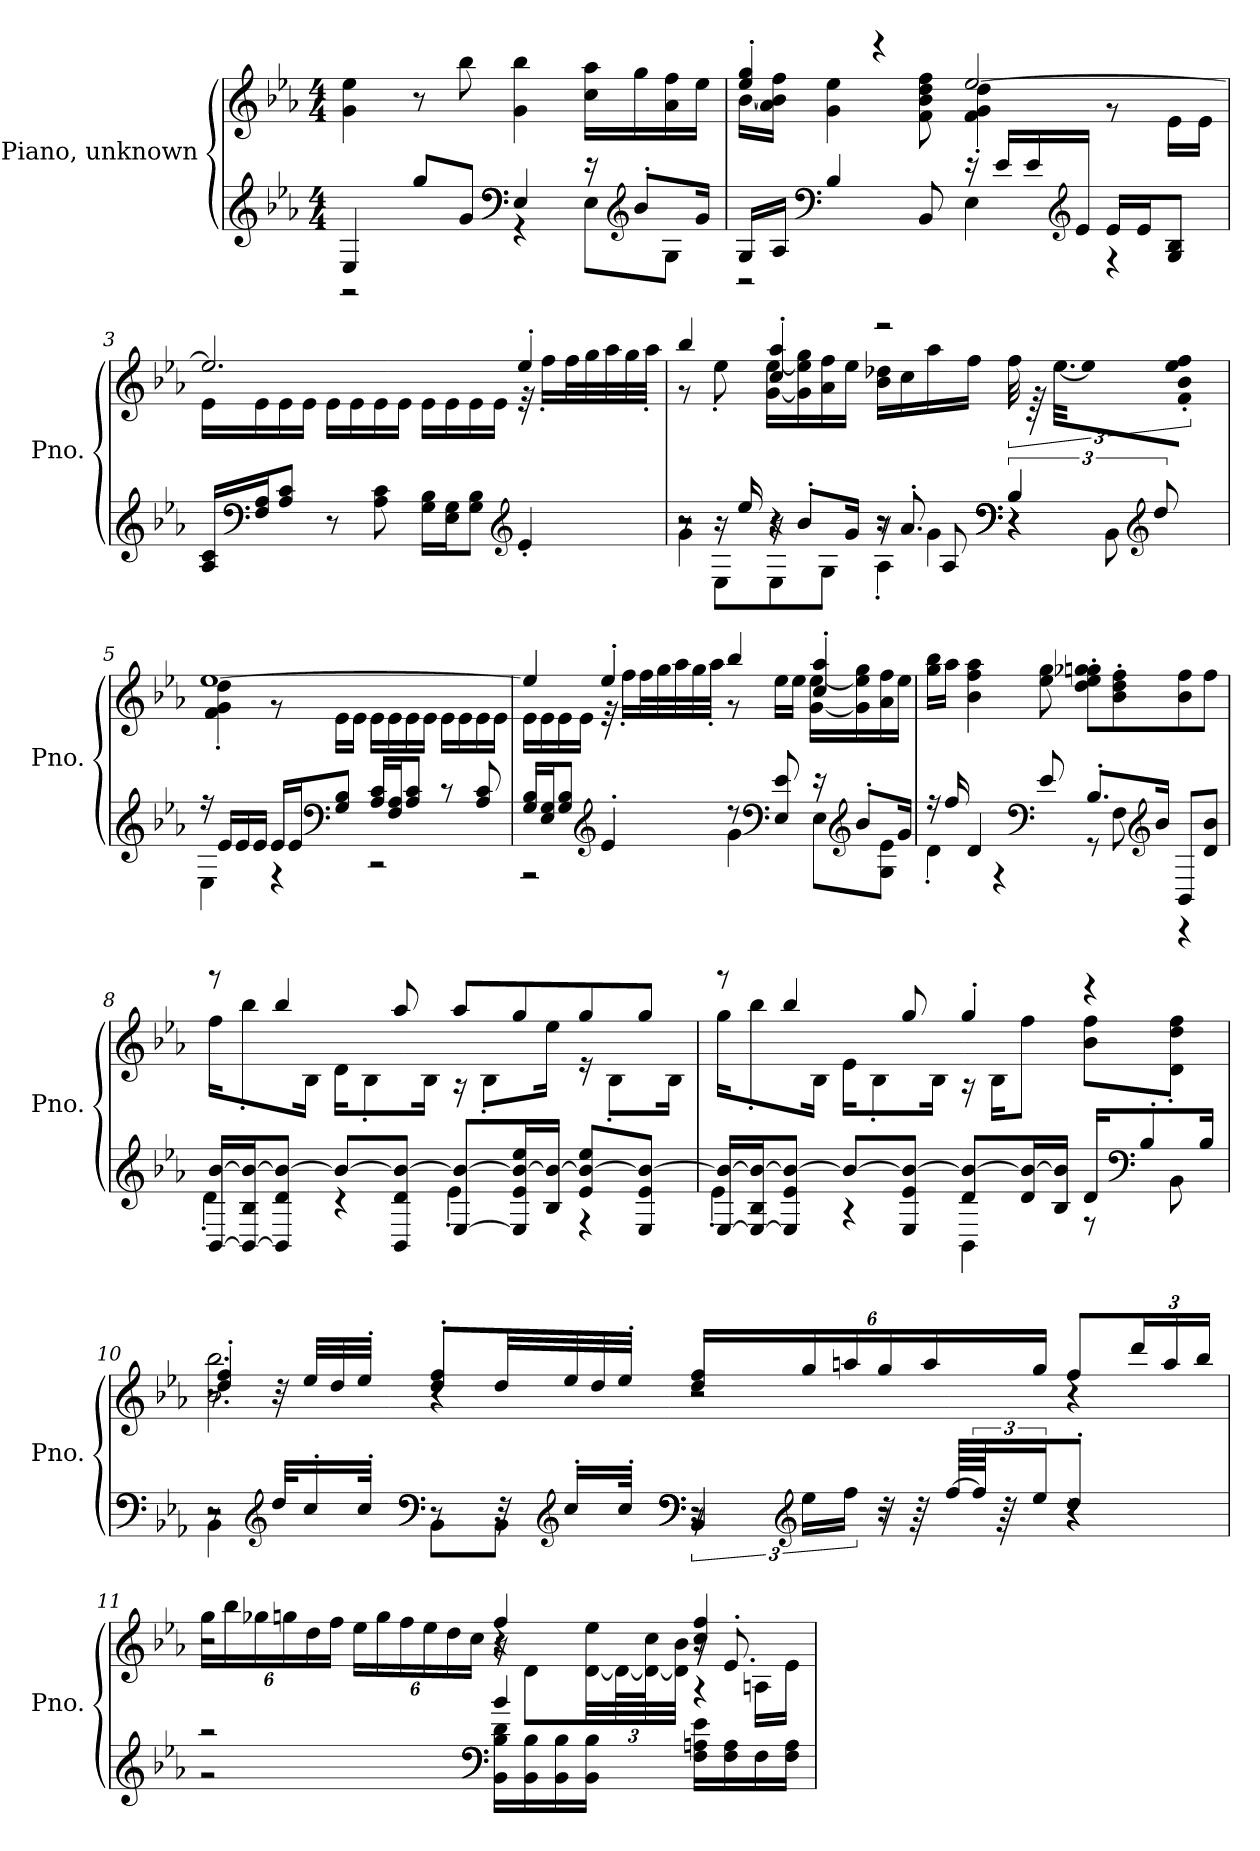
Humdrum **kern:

**kern	**kern
*part1	*part1
*staff2	*staff1
*I"Piano, unknown	*
*I'Pno.	*
*clefG2	*clefG2
*k[b-e-a-]	*k[b-e-a-]
*M4/4	*M4/4
*MM120	*MM120
=1	=1
*^	*
4E-/	2r	4g\ 4ee-\
8gg/L	.	8r
8g/J	.	8bb-\
*clefF4	*	*
4E-/	4r	4g\ 4bb-\
16r	8E-\L	16cc\ 16aa-\LL
*clefG2	*	*
8b-'/L	.	16gg\
.	8G\J	16a-\ 16ff\
16g/Jk	.	16ee-\JJ
=2	=2	=2
*	*	*^
16G/LL	2r	4ee-/' 4gg/'	[16b-\LL
16A-/JJ	.	.	16a-\ 16b-\] 16ff\JJ
*clefF4	*	*	*
4B-/	.	.	4g\ 4ee-\
.	.	4r	.
8BB-/	.	.	8f\ 8b-\ 8dd\ 8ff\
16r	4E-\	[2ee-/	4f\' 4g\' 4dd\'
16e-/LL	.	.	.
16e-/	.	.	.
*clefG2	*	*	*
16e-/JJ	.	.	.
16e-/LL	4r	.	8r
16e-/J	.	.	.
8G/ 8B-/J	.	.	16e-\LL
.	.	.	16e-\JJ
*v	*v	*	*
!!LO:LB:g=z	!!
=3	=3	=3
16A-/ 16c/LL	2.ee-/]	16e-\LL
*clefF4	*	*
16F/ 16A-/J	.	16e-\
8A-/ 8c/J	.	16e-\
.	.	16e-\JJ
8r	.	16e-\LL
.	.	16e-\
8A-\ 8c\	.	16e-\
.	.	16e-\JJ
16G\ 16B-\LL	.	16e-\LL
16E-\ 16G\J	.	16e-\
8G\ 8B-\J	.	16e-\
.	.	16e-\JJ
*clefG2	*	*
4e-'/	4ee-'/	32r
.	.	16ff'\LL
.	.	32ff\L
.	.	32gg\
.	.	32aa-\
.	.	32gg\
.	.	32aa-'\JJJ
!!LO:LB:g=z	!!
=4	=4	=4
*^	*	*
*	*^	*	*
*	*	*^	*	*
8r	4g\	2r	8r	4bb-/	8r
16r	.	.	8E-\L	.	8ee-'\
16ee-/	.	.	.	.	.
16r	4r	.	8E-\	4cc/' 4aa-/'	[16g\ [16ee-\LL
8b-'/L	.	.	.	.	16g\] 16ee-\] 16gg\
.	.	.	8G\J	.	16a-\ 16ff\
16g/Jk	.	.	.	.	16ee-\JJ
16r	8r	8r	4A-'\	2r	16b-\ 16dd-X\LL
8.a-'/	.	.	.	.	16cc\
.	4g\	8A-/	.	.	16aa-\
.	.	.	.	.	16ff\JJ
*clefF4	*	*	*	*	*
6B-/	.	4r	4r	.	48ff\
.	.	.	.	.	96r
.	.	.	.	.	[48.ee-\KLL
.	.	.	.	.	16ee-\J]
.	8BB-\	.	.	.	8f\' 8b-\' 8ee-\' 8ff\'J
*clefG2	*	*	*	*	*
12dd/	.	.	.	.	.
*	*v	*v	*v	*	*
=5	=5	=5	=5
16r	4E-\	[1ee-	4f\' 4g\' 4dd\'
16e-/LL	.	.	.
16e-/	.	.	.
16e-/JJ	.	.	.
16e-/LL	4r	.	8r
16e-/J	.	.	.
*clefF4	*	*	*
8G/ 8B-/J	.	.	16e-\LL
.	.	.	16e-\JJ
16A-/ 16c/LL	2r	.	16e-\LL
16F/ 16A-/J	.	.	16e-\
8A-/ 8c/J	.	.	16e-\
.	.	.	16e-\JJ
8r	.	.	16e-\LL
.	.	.	16e-\
8A-/ 8c/	.	.	16e-\
.	.	.	16e-\JJ
!!LO:LB:g=z	!!
=6	=6	=6	=6
16G/ 16B-/LL	2r	4ee-/]	16e-\LL
16E-/ 16G/J	.	.	16e-\
8G/ 8B-/J	.	.	16e-\
.	.	.	16e-\JJ
*clefG2	*	*	*
4e-'/	.	4ee-'/	32r
.	.	.	16ff'\LL
.	.	.	32ff\L
.	.	.	32gg\
.	.	.	32aa-\
.	.	.	32gg\
.	.	.	32aa-'\JJJ
8r	4g\	4bb-/	8r
*clefF4	*	*	*
8E-/ 8e-/	.	.	16ee-\LL
.	.	.	16ee-\JJ
16r	8E-\L	4cc/' 4aa-/'	[16g\ [16ee-\LL
*clefG2	*	*	*
8b-'/L	.	.	16g\] 16ee-\] 16gg\
.	8G\ 8e-\J	.	16a-\ 16ff\
16g/Jk	.	.	16ee-\JJ
*	*	*v	*v
=7	=7	=7
16r	4d'\	16gg\ 16bb-\LL
16ff/	.	16aa-\JJ
4d/	.	4b-\ 4ff\ 4aa-\
.	4r	.
*clefF4	*	*
8e-/	.	8ee-\ 8gg\
8.B-'/L	8r	8dd\' 8ee-\' 8gg-X\' 8ggn\'L
.	8F\	8b-\' 8dd\' 8ff\'
*clefG2	*	*
16b-/Jk	.	.
8BB-/L	4r	8b-\ 8ff\
8d/ 8b-/J	.	8ff\J
!!LO:LB:g=z
=8	=8	=8
*	*	*^
[16BB-/ [16b-/LL	4d'\	8r	16ff\KL
16BB-/_ 16B-/ 16b-/_J	.	.	8bb-'\
8BB-/] 8d/ 8b-/_J	.	4bb-/	.
.	.	.	16B-\Jk
8b-/L_	4r	.	16d\KL
.	.	.	8B-'\
8BB-/ 8d/ 8b-/_J	.	8aa-/	.
.	.	.	16B-\Jk
[8E-/ 8b-/_L	4e-'\	8aa-/L	16r
.	.	.	8B-'\L
16E-/] 16e-/ 16b-/_ 16ee-/L	.	8gg/	.
16B-/ 16b-/_JJ	.	.	16ee-\Jk
8e-/ 8b-/_ 8ee-/L	4r	8gg/	16r
.	.	.	8B-'\L
8E-/ 8e-/ 8b-/_J	.	8gg/J	.
.	.	.	16B-\Jk
=9	=9	=9	=9
[16E-/ 16b-/_LL	4e-'\	8r	16gg\KL
16E-/_ 16B-/ 16b-/_J	.	.	8bb-'\
8E-/] 8e-/ 8b-/_J	.	4bb-/	.
.	.	.	16B-\Jk
8b-/L_	4r	.	16e-\KL
.	.	.	8B-'\
8E-/ 8e-/ 8b-/_J	.	8gg/	.
.	.	.	16B-\Jk
8d/ 8b-/_L	4BB-\	4gg'/	16r
.	.	.	16B-\KL
16d/ 16b-/_L	.	.	8ff\J
16B-/ 16b-/]JJ	.	.	.
16d/KL	8r	4r	8b-\ 8ff\L
*clefF4	*	*	*
8B-'/	.	.	.
.	8BB-\	.	8d\' 8dd\' 8ff\'J
16B-/Jk	.	.	.
!!LO:LB:g=z
=10	=10	=10	=10
*	*^	*	*^
8r	4BB-\	2r	8r	2.b-\ 2.bb-\	4dd/' 4ff/'
*clefG2	*	*	*	*	*
32dd/KLL	.	.	32r	.	.
16cc'/	.	.	32ee-/LLL	.	.
.	.	.	32dd/	.	.
32cc'/JJk	.	.	32ee-'/JJJ	.	.
*clefF4	*	*	*	*	*
8r	8BB-\L	.	8dd/' 8ff/'L	.	4r
32r	8BB-\J	.	32dd/LL	.	.
*clefG2	*	*	*	*	*
16cc'/LL	.	.	32ee-/	.	.
.	.	.	32dd/	.	.
32cc'/JJk	.	.	32ee-'/JJJ	.	.
*clefF4	*	*	*	*	*
*	*	*	*Xbrackettup	*	*
8r	24r	4BB-/	24dd/ 24ff/LL	.	2r
*clefG2	*	*	*	*	*
.	24ee-\LL	.	24gg/	.	.
.	24ff\JJ	.	24aan/	.	.
32r	8r	.	24gg/	.	.
64r	.	.	.	.	.
.	.	.	24aa/	.	.
[64ff/LLLL	.	.	.	.	.
96ff/JJJJ]	.	.	.	.	.
96r	.	.	.	.	.
24ee-/	.	.	24gg/JJ	.	.
4dd'/	4r	4r	8ff/L	4r	.
.	.	.	24ddd/L	.	.
.	.	.	24aa/	.	.
.	.	.	24bb-/JJ	.	.
*	*v	*v	*	*	*
!!LO:PB:g=z	!!	!!
=11	=11	=11	=11	=11
2r	2r	2r	24gg\LL	2r
.	.	.	24bb-\	.
.	.	.	24gg-X\	.
.	.	.	24ggn\	.
.	.	.	24dd\	.
.	.	.	24ff\JJ	.
.	.	.	24ee-\LL	.
.	.	.	24gg\	.
.	.	.	24ff\	.
.	.	.	24ee-\	.
.	.	.	24dd\	.
.	.	.	24cc\JJ	.
*clefF4	*	*	*	*
4b-/	16BB-\ 16B-\ 16d\LL	4ff/	16r	4r
.	16BB-\ 16B-\	.	8d\L	.
.	16BB-\ 16B-\	.	.	.
.	16BB-\ 16B-\JJ	.	[48d\ 48ee-\LL	.
.	.	.	96d\L_	.
.	.	.	96d\_ 96cc\J	.
.	.	.	48d\] 48b-\JJJ	.
4r	16F\ 16An\ 16e-\LL	4cc/ 4ff/	8r	16r
.	16F\ 16A\	.	.	8.e-'/
.	16F\	.	16An\LL	.
.	16F\ 16A\JJ	.	16e-\JJ	.
*v	*v	*	*	*
*	*v	*v	*v
=	=
*-	*-
